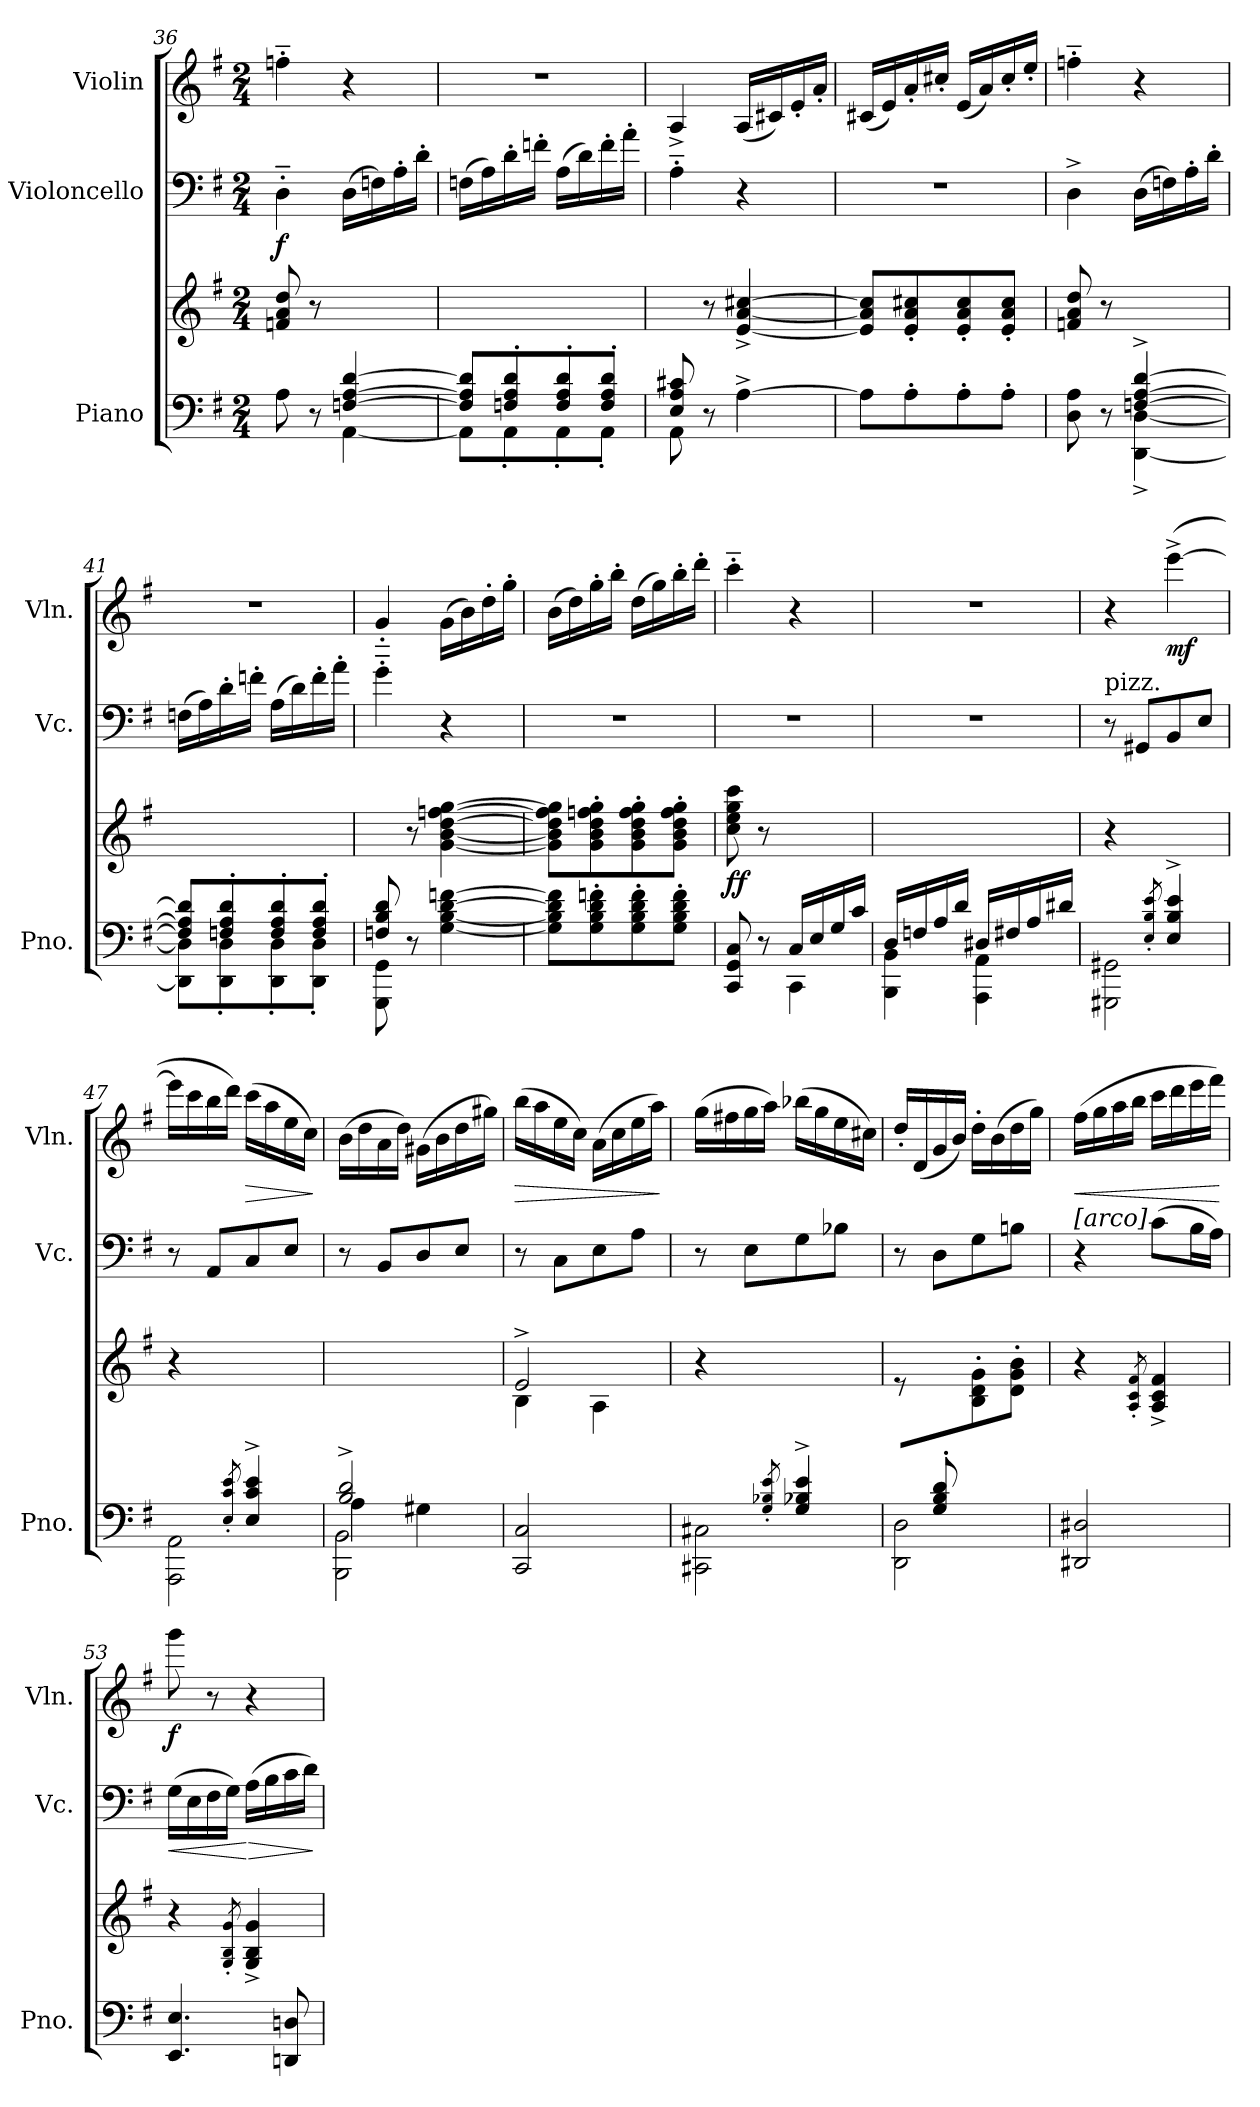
**kern	**kern	**dynam	**kern	**dynam	**kern	**dynam
*part3	*part3	*part3	*part2	*part2	*part1	*part1
*staff4	*staff3	*staff3/4	*staff2	*staff2	*staff1	*staff1
*I"Piano	*	*	*I"Violoncello	*	*I"Violin	*
*I'Pno.	*	*	*I'Vc.	*	*I'Vln.	*
*clefF4	*clefG2	*	*clefF4	*	*clefG2	*
*k[f#]	*k[f#]	*	*k[f#]	*	*k[f#]	*
*M2/4	*M2/4	*	*M2/4	*	*M2/4	*
=36	=36	=36	=36	=36	=36	=36
*^	*	*	*	*	*	*
!	!	!	!	!	!LO:DY:b	!	!
4ryy	8A\	8fn/ 8a/ 8dd/	.	4D'~\	f	4ffn'~\	.
.	8r	8r	.	.	.	.	.
[>4Fn/ [4A/ [4d/	[<4AA\	4ryy	.	(16D\LL	.	4r	.
.	.	.	.	16Fn\)	.	.	.
.	.	.	.	16A'\	.	.	.
.	.	.	.	16d'\JJ	.	.	.
=37	=37	=37	=37	=37	=37	=37	=37
8F/] 8A/] 8d/]L	8AA\L]	2ryy	.	(16Fn\LL	.	2r	.
.	.	.	.	16A\)	.	.	.
8Fn/'> 8A/'> 8d/'>	8AA'<\	.	.	16d'\	.	.	.
.	.	.	.	16fn'\JJ	.	.	.
8F/'> 8A/'> 8d/'>	8AA'<\	.	.	(16A\LL	.	.	.
.	.	.	.	16d\)	.	.	.
8F/'> 8A/'> 8d/'>J	8AA'<\J	.	.	16f'\	.	.	.
.	.	.	.	16a'\JJ	.	.	.
!!LO:PB:g=z
=38	=38	=38	=38	=38	=38	=38	=38
8E/ 8A/ 8c#X/	8AA\	8ryy	.	4A'~\	.	4A^/	.
4.ryy	8r	8r	.	.	.	.	.
.	[4A^\	[4e/^> [4a/^> [4cc#X/^>	.	4r	.	(16A/LL	.
.	.	.	.	.	.	16c#X/)	.
.	.	.	.	.	.	16e'/	.
.	.	.	.	.	.	16a'/JJ	.
*v	*v	*	*	*	*	*	*
=39	=39	=39	=39	=39	=39	=39
8A\L]	8e/] 8a/] 8cc#/]L	.	2r	.	(16c#X/LL	.
.	.	.	.	.	16e/)	.
8A'\	8e/' 8a/' 8cc#X/'	.	.	.	16a'/	.
.	.	.	.	.	16cc#X'/JJ	.
8A'\	8e/' 8a/' 8cc#/'	.	.	.	(16e/LL	.
.	.	.	.	.	16a/)	.
8A'\J	8e/' 8a/' 8cc#/'J	.	.	.	16cc#'/	.
.	.	.	.	.	16ee'/JJ	.
=40	=40	=40	=40	=40	=40	=40
*^	*	*	*	*	*	*
4ryy	8D\ 8A\	8fn/ 8a/ 8dd/	.	4D^\	.	4ffn'~\	.
.	8r	8r	.	.	.	.	.
[>4Fn/^> [4A/^> [4d/^>	[<4DD\^< [4D\^<	4ryy	.	(16D\LL	.	4r	.
.	.	.	.	16Fn\)	.	.	.
.	.	.	.	16A'\	.	.	.
.	.	.	.	16d'\JJ	.	.	.
=41	=41	=41	=41	=41	=41	=41	=41
8F/] 8A/] 8d/]L	8DD\] 8D\]L	2ryy	.	(16Fn\LL	.	2r	.
.	.	.	.	16A\)	.	.	.
8Fn/'> 8A/'> 8d/'>	8DD\'< 8D\'<	.	.	16d'\	.	.	.
.	.	.	.	16fn'\JJ	.	.	.
8F/'> 8A/'> 8d/'>	8DD\'< 8D\'<	.	.	(16A\LL	.	.	.
.	.	.	.	16d\)	.	.	.
8F/'> 8A/'> 8d/'>J	8DD\'< 8D\'<J	.	.	16f'\	.	.	.
.	.	.	.	16a'\JJ	.	.	.
=42	=42	=42	=42	=42	=42	=42	=42
8Fn/ 8B/ 8d/	8GGG\ 8GG\	8ryy	.	4g'~\	.	4g'~/	.
4.ryy	8r	8r	.	.	.	.	.
.	[4G\ [4B\ [4d\ [4fn\	[4g\ [<4b\ [<4dd\ [>4ffn\ [4gg\	.	4r	.	(16g\LL	.
.	.	.	.	.	.	16b\)	.
.	.	.	.	.	.	16dd'\	.
.	.	.	.	.	.	16gg'\JJ	.
*v	*v	*	*	*	*	*	*
=43	=43	=43	=43	=43	=43	=43
8G\] 8B\] 8d\] 8f\]L	8g\] 8b\] 8dd\] 8ff\] 8gg\]L	.	2r	.	(16b\LL	.
.	.	.	.	.	16dd\)	.
8G\' 8B\' 8d\' 8fn\'	8g\' 8b\' 8dd\' 8ffn\' 8gg\'	.	.	.	16gg'\	.
.	.	.	.	.	16bb'\JJ	.
8G\' 8B\' 8d\' 8f\'	8g\' 8b\' 8dd\' 8ff\' 8gg\'	.	.	.	(16dd\LL	.
.	.	.	.	.	16gg\)	.
8G\' 8B\' 8d\' 8f\'J	8g\' 8b\' 8dd\' 8ff\' 8gg\'J	.	.	.	16bb'\	.
.	.	.	.	.	16ddd'\JJ	.
!!LO:LB:g=z
=44	=44	=44	=44	=44	=44	=44
*^	*	*	*	*	*	*
!	!	!	!LO:DY:b	!	!	!	!
4ryy	8CC/ 8GG/ 8C/	8cc\ 8ee\ 8gg\ 8ccc\	ff	2r	.	4ccc'~\	.
.	8r	8r	.	.	.	.	.
16C/LL	4CC\	4ryy	.	.	.	4r	.
16E/	.	.	.	.	.	.	.
16G/	.	.	.	.	.	.	.
16c/JJ	.	.	.	.	.	.	.
=45	=45	=45	=45	=45	=45	=45	=45
16D/LL	4BBB\ 4BB\	2ryy	.	2r	.	2r	.
16Fn/	.	.	.	.	.	.	.
16A/	.	.	.	.	.	.	.
16d/JJ	.	.	.	.	.	.	.
16D#X/LL	4AAA\ 4AA\	.	.	.	.	.	.
16F#X/	.	.	.	.	.	.	.
16A/	.	.	.	.	.	.	.
16d#X/JJ	.	.	.	.	.	.	.
=46	=46	=46	=46	=46	=46	=46	=46
!	!	!	!	!LO:TX:a:t=pizz.	!	!	!
4ryy	2GGG#X\ 2GG#X\	4r	.	8r	.	4r	.
!	!	!	!	!	!LO:DY:b	!	!
!	!	!	!	!	!LO:DY:n=1:b	!	!
!	!	!	!	!	!LO:DY:n=2:b	!	!
.	.	.	.	8GG#X/L	other-dynamics mf other-dynamics	.	.
8qE/'> 8qB/'> 8qe/'>	.	.	.	.	.	.	.
!	!	!	!	!	!	!	!LO:DY:b
4E/^> 4B/^> 4e/^>	.	4ryy	.	8BB/	.	([4eee^\	mf
.	.	.	.	8E/J	.	.	.
=47	=47	=47	=47	=47	=47	=47	=47
4ryy	2AAA\ 2AA\	4r	.	8r	.	16eee\LL]	.
.	.	.	.	.	.	16ccc\	.
.	.	.	.	8AA/L	.	16bb\	.
.	.	.	.	.	.	16ddd\JJ)	.
8qE/'> 8qc/'> 8qe/'>	.	.	.	.	.	.	.
!	!	!	!	!	!	!	!LO:HP:b
4E/^> 4c/^> 4e/^>	.	4ryy	.	8C/	.	(16ccc\LL	>
.	.	.	.	.	.	16aa\	.
.	.	.	.	8E/J	.	16ee\	.
.	.	.	.	.	.	16cc\JJ)	.
*v	*v	*	*	*	*	*	*
.	.	.	.	.	.	]
=48	=48	=48	=48	=48	=48	=48
*^	*	*	*	*	*	*
*	*^	*	*	*	*	*	*
2B/^> 2d/^>	4A\	2BBB\ 2BB\	2ryy	.	8r	.	(16b\LL	.
.	.	.	.	.	.	.	16dd\	.
.	.	.	.	.	8BB/L	.	16a\	.
.	.	.	.	.	.	.	16dd\JJ)	.
.	4G#X\	.	.	.	8D/	.	(16g#X\LL	.
.	.	.	.	.	.	.	16b\	.
.	.	.	.	.	8E/J	.	16dd\	.
.	.	.	.	.	.	.	16gg#X\JJ)	.
*v	*v	*v	*	*	*	*	*	*
=49	=49	=49	=49	=49	=49	=49
*	*^	*	*	*	*	*
!	!	!	!	!	!	!	!LO:HP:b
2CC/ 2C/	2e^>/	4B\	.	8r	.	(16bb\LL	>
.	.	.	.	.	.	16aa\	.
.	.	.	.	8C\L	.	16ee\	.
.	.	.	.	.	.	16cc\JJ)	.
.	.	4A\	.	8E\	.	(16a\LL	.
.	.	.	.	.	.	16cc\	.
.	.	.	.	8A\J	.	16ee\	.
.	.	.	.	.	.	16aa\JJ)	.
*	*v	*v	*	*	*	*	*
.	.	.	.	.	.	]
!!LO:LB:g=z
=50	=50	=50	=50	=50	=50	=50
*^	*	*	*	*	*	*
4ryy	2CC#X\ 2C#X\	4r	.	8r	.	(16gg\LL	.
.	.	.	.	.	.	16ff#X\	.
.	.	.	.	8E\L	.	16gg\	.
.	.	.	.	.	.	16aa\JJ)	.
8qG/'> 8qB-X/'> 8qe/'>	.	.	.	.	.	.	.
4G/^> 4B-/^> 4e/^>	.	4ryy	.	8G\	.	(16bb-X\LL	.
.	.	.	.	.	.	16gg\	.
.	.	.	.	8B-X\J	.	16ee\	.
.	.	.	.	.	.	16cc#X\JJ)	.
=51	=51	=51	=51	=51	=51	=51	=51
8ryy	2DD\ 2D\	8r	.	8r	.	16dd'/LL	.
.	.	.	.	.	.	(16d/	.
8G/' 8B/' 8d/'L	.	8ryy	.	8D\L	.	16g/	.
.	.	.	.	.	.	16b/JJ)	.
4ryy	.	8B\' 8d\' 8g\'	.	8G\	.	16dd'\LL	.
.	.	.	.	.	.	(16b\	.
.	.	8d\' 8g\' 8b\'J	.	8Bn\J	.	16dd\	.
.	.	.	.	.	.	16gg\JJ)	.
*v	*v	*	*	*	*	*	*
=52	=52	=52	=52	=52	=52	=52
!	!	!	!LO:TX:a:t=[arco]	!	!	!
!	!	!	!	!	!	!LO:HP:b
2DD#X/ 2D#X/	4r	.	4r	.	(16ff#\LL	<
.	.	.	.	.	16gg\	.
.	.	.	.	.	16aa\	.
.	.	.	.	.	16bb\JJ	.
.	8qA/'> 8qc/'> 8qf#/'>	.	.	.	.	.
!	!	!	!	!LO:DY:b	!	!
!	!	!	!	!LO:DY:n=1:b	!	!
!	!	!	!	!LO:DY:n=2:b	!	!
.	4A/^> 4c/^> 4f#/^>	.	(8c\L	other-dynamics f other-dynamics	16ccc\LL	.
.	.	.	.	.	16ddd\	.
.	.	.	16B\L	.	16eee\	.
.	.	.	16A\JJ)	.	16fff#\JJ)	.
.	.	.	.	.	.	[
=53	=53	=53	=53	=53	=53	=53
!	!	!	!	!LO:HP:b	!	!LO:DY:b
4.EE/ 4.E/	4r	.	(16G\LL	<	8ggg\	f
.	.	.	16E\	.	.	.
.	.	.	16F#\	.	8r	.
.	.	.	16G\JJ)	.	.	.
.	8qG/'> 8qB/'> 8qg/'>	.	.	.	.	.
!	!	!	!	!LO:HP:n=1:b	!	!
.	4G/^> 4B/^> 4g/^>	.	(16A\LL	[ >	4r	.
.	.	.	16B\	.	.	.
8DDn/ 8Dn/	.	.	16c\	.	.	.
.	.	.	16d\JJ)	.	.	.
.	.	.	.	]	.	.
=	=	=	=	=	=	=
*-	*-	*-	*-	*-	*-	*-
